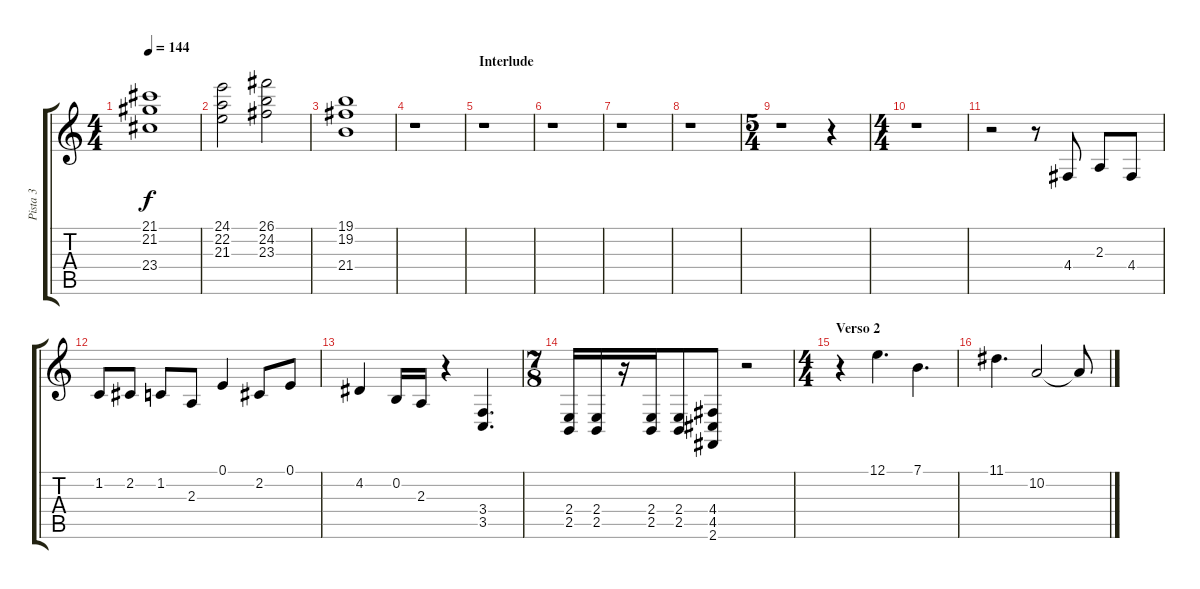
\track ("Pista 3" "Pista 3") {instrument synthstrings1}
\staff {score tabs}
\tuning (E4 B3 G3 D3 A2 E2) {hide}
\ts (4 4)
\tempo 144
\clef g2
\ks c
(21.1 21.2 23.4).1{dy f} |
(24.1 22.2 21.3).2 (26.1 24.2 23.3).2 |
(19.1 19.2 21.4).1 |
r.1 |
\section ("" "Interlude")
r.1 |
r.1 |
r.1 |
r.1 |
\ts (5 4)
r.1 r.4 |
\ts (4 4)
r.1 |
r.2 r.8 4.4.8{instrument drawbarorgan} 2.3.8 4.4.8 |
1.2.8 2.2.8 1.2.8 2.3.8 0.1.4 2.2.8 0.1.8 |
4.2.4 0.2.16 2.3.16 r.4 (3.4 3.5).4{d} |
\ts (7 8)
(2.4 2.5).16 (2.4 2.5).16 r.16 (2.4 2.5).16 (2.4 2.5).8 (4.4 4.5 2.6).8 r.2 |
\ts (4 4)
\section ("" "Verso 2")
r.4 12.1.4{d instrument synthstrings1} 7.1.4{d} |
11.1.4{d} 10.2.2 10.2{t}.8
